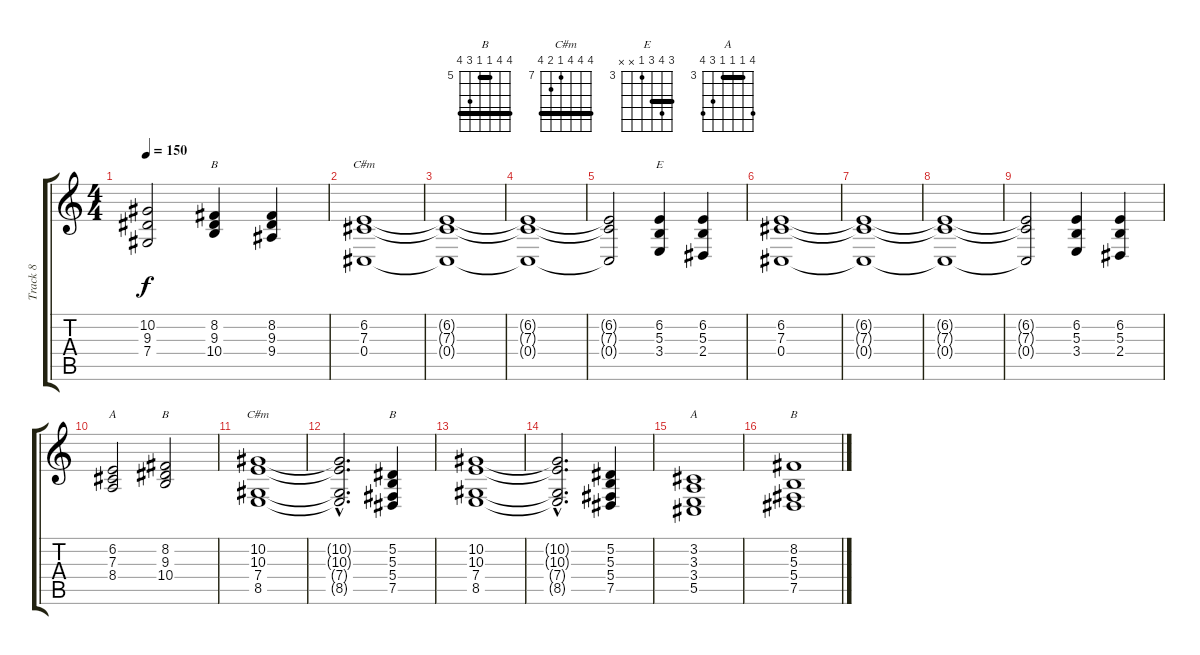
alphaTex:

\track ("Track 8" "Track 8") {instrument stringensemble1}
\staff {score tabs}
\tuning (Eb4 Bb3 Gb3 Db3 Ab2 Eb2) {hide}
\chord ("B" 8 8 9 10 10 8) {firstfret 8 barre 8}
\chord ("C#m" 5 6 7 0 x x) {firstfret 5}
\chord ("E" 5 6 5 3 x x) {firstfret 3 barre 5}
\chord ("A" 6 6 7 8 x x) {firstfret 6 barre 6}
\chord ("B" 8 8 9 10 x x) {firstfret 8 barre 8}
\chord ("C#m" 10 10 10 7 8 10) {firstfret 7 barre 10}
\chord ("B" 8 5 5 5 7 8) {firstfret 5 barre 5}
\chord ("A" 6 3 3 3 5 6) {firstfret 3 barre 3}
\chord ("B" 8 8 5 5 7 8) {firstfret 5 barre (5 8)}
\ts (4 4)
\tempo 150
\clef g2
\ks c
(10.2{t} 9.3{t} 7.4{t}).2{dy f} (8.2 9.3 10.4).4{ch "B"} (8.2 9.3 9.4).4 |
(6.2 7.3 0.4).1{ch "C#m"} |
(6.2{t} 7.3{t} 0.4{t}).1 |
(6.2{t} 7.3{t} 0.4{t}).1 |
(6.2{t} 7.3{t} 0.4{t}).2 (6.2 5.3 3.4).4{ch "E"} (6.2 5.3 2.4).4 |
(6.2 7.3 0.4).1 |
(6.2{t} 7.3{t} 0.4{t}).1 |
(6.2{t} 7.3{t} 0.4{t}).1 |
(6.2{t} 7.3{t} 0.4{t}).2 (6.2 5.3 3.4).4 (6.2 5.3 2.4).4 |
(6.2 7.3 8.4).2{ch "A"} (8.2 9.3 10.4).2{ch "B"} |
(10.2 10.3 7.4 8.5).1{ch "C#m"} |
(10.2{hac t} 10.3{hac t} 7.4{hac t} 8.5{hac t}).2{d} (5.2 5.3 5.4 7.5).4{ch "B"} |
(10.2 10.3 7.4 8.5).1 |
(10.2{hac t} 10.3{hac t} 7.4{hac t} 8.5{hac t}).2{d} (5.2 5.3 5.4 7.5).4 |
(3.2 3.3 3.4 5.5).1{ch "A"} |
(8.2 5.3 5.4 7.5).1{ch "B"}
